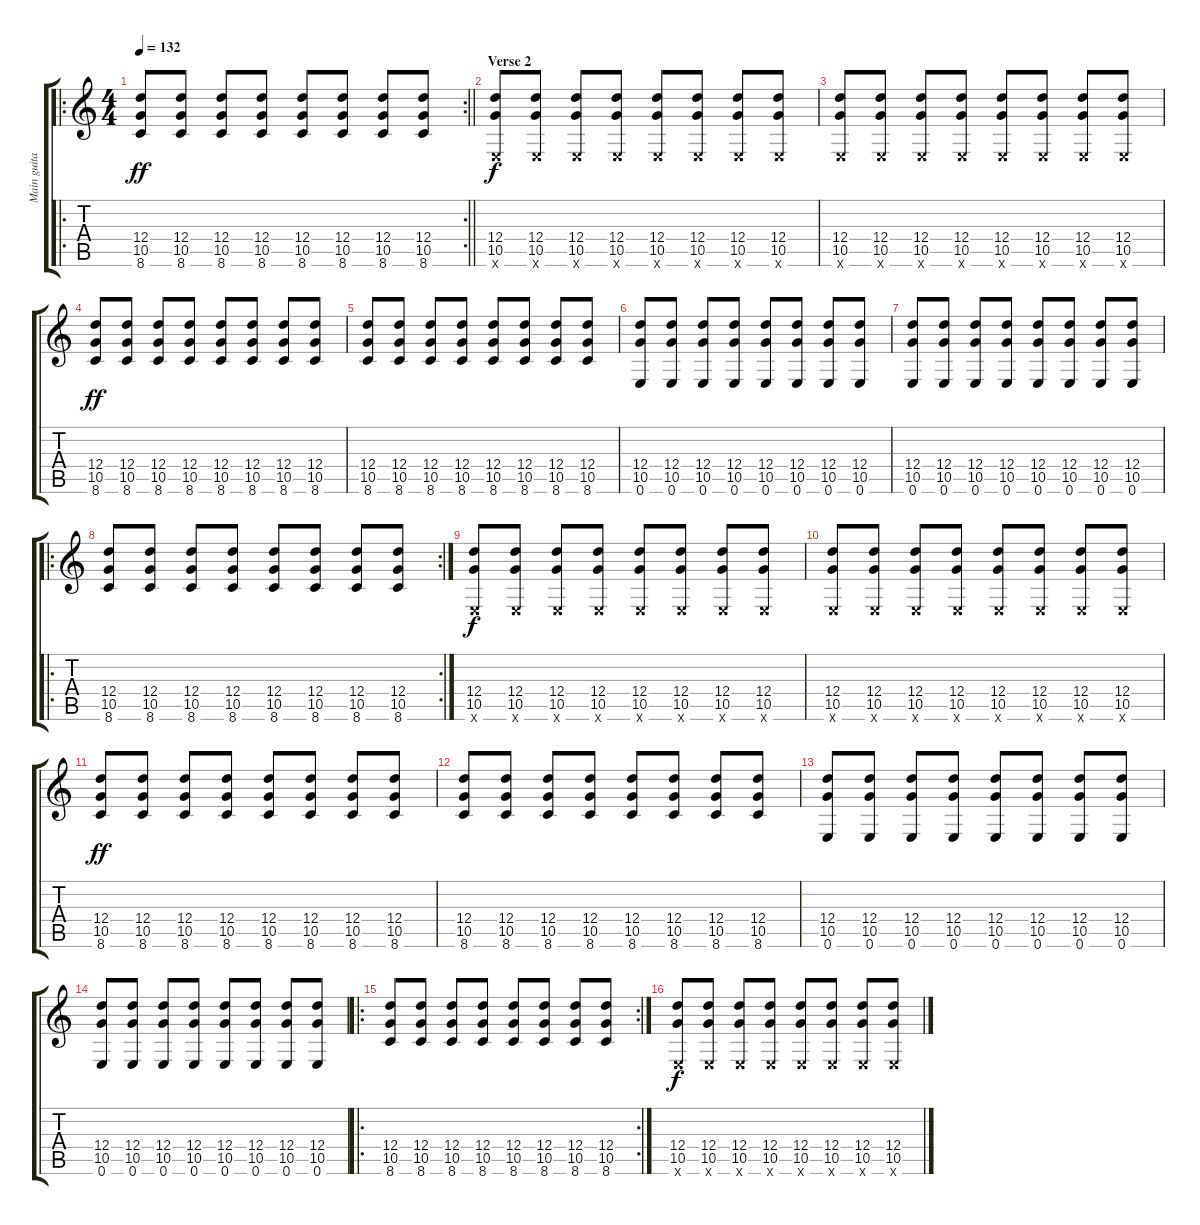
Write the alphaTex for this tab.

\track ("Main guitar" "Main guita") {instrument overdrivenguitar}
\staff {score tabs}
\tuning (E4 B3 G3 D3 A2 E2) {hide}
\ro
\rc 2
\ts (4 4)
\tempo 132
\clef g2
\barLineRight lightlight
\ks c
(12.4 10.5 8.6).8{dy ff} (12.4 10.5 8.6).8 (12.4 10.5 8.6).8 (12.4 10.5 8.6).8 (12.4 10.5 8.6).8 (12.4 10.5 8.6).8 (12.4 10.5 8.6).8 (12.4 10.5 8.6).8 |
\section ("" "Verse 2")
(12.4 10.5 0.6{x}).8{dy f volume 13 balance 8 instrument electricguitarjazz} (12.4 10.5 0.6{x}).8 (12.4 10.5 0.6{x}).8 (12.4 10.5 0.6{x}).8 (12.4 10.5 0.6{x}).8 (12.4 10.5 0.6{x}).8 (12.4 10.5 0.6{x}).8 (12.4 10.5 0.6{x}).8 |
(12.4 10.5 0.6{x}).8 (12.4 10.5 0.6{x}).8 (12.4 10.5 0.6{x}).8 (12.4 10.5 0.6{x}).8 (12.4 10.5 0.6{x}).8 (12.4 10.5 0.6{x}).8 (12.4 10.5 0.6{x}).8 (12.4 10.5 0.6{x}).8 |
(12.4 10.5 8.6).8{dy ff} (12.4 10.5 8.6).8 (12.4 10.5 8.6).8 (12.4 10.5 8.6).8 (12.4 10.5 8.6).8 (12.4 10.5 8.6).8 (12.4 10.5 8.6).8 (12.4 10.5 8.6).8 |
(12.4 10.5 8.6).8 (12.4 10.5 8.6).8 (12.4 10.5 8.6).8 (12.4 10.5 8.6).8 (12.4 10.5 8.6).8 (12.4 10.5 8.6).8 (12.4 10.5 8.6).8 (12.4 10.5 8.6).8 |
(12.4 10.5 0.6).8 (12.4 10.5 0.6).8 (12.4 10.5 0.6).8 (12.4 10.5 0.6).8 (12.4 10.5 0.6).8 (12.4 10.5 0.6).8 (12.4 10.5 0.6).8 (12.4 10.5 0.6).8 |
(12.4 10.5 0.6).8 (12.4 10.5 0.6).8 (12.4 10.5 0.6).8 (12.4 10.5 0.6).8 (12.4 10.5 0.6).8 (12.4 10.5 0.6).8 (12.4 10.5 0.6).8 (12.4 10.5 0.6).8 |
\ro
\rc 2
(12.4 10.5 8.6).8 (12.4 10.5 8.6).8 (12.4 10.5 8.6).8 (12.4 10.5 8.6).8 (12.4 10.5 8.6).8 (12.4 10.5 8.6).8 (12.4 10.5 8.6).8 (12.4 10.5 8.6).8 |
(12.4 10.5 0.6{x}).8{dy f volume 13 balance 8 instrument electricguitarjazz} (12.4 10.5 0.6{x}).8 (12.4 10.5 0.6{x}).8 (12.4 10.5 0.6{x}).8 (12.4 10.5 0.6{x}).8 (12.4 10.5 0.6{x}).8 (12.4 10.5 0.6{x}).8 (12.4 10.5 0.6{x}).8 |
(12.4 10.5 0.6{x}).8 (12.4 10.5 0.6{x}).8 (12.4 10.5 0.6{x}).8 (12.4 10.5 0.6{x}).8 (12.4 10.5 0.6{x}).8 (12.4 10.5 0.6{x}).8 (12.4 10.5 0.6{x}).8 (12.4 10.5 0.6{x}).8 |
(12.4 10.5 8.6).8{dy ff} (12.4 10.5 8.6).8 (12.4 10.5 8.6).8 (12.4 10.5 8.6).8 (12.4 10.5 8.6).8 (12.4 10.5 8.6).8 (12.4 10.5 8.6).8 (12.4 10.5 8.6).8 |
(12.4 10.5 8.6).8 (12.4 10.5 8.6).8 (12.4 10.5 8.6).8 (12.4 10.5 8.6).8 (12.4 10.5 8.6).8 (12.4 10.5 8.6).8 (12.4 10.5 8.6).8 (12.4 10.5 8.6).8 |
(12.4 10.5 0.6).8 (12.4 10.5 0.6).8 (12.4 10.5 0.6).8 (12.4 10.5 0.6).8 (12.4 10.5 0.6).8 (12.4 10.5 0.6).8 (12.4 10.5 0.6).8 (12.4 10.5 0.6).8 |
(12.4 10.5 0.6).8 (12.4 10.5 0.6).8 (12.4 10.5 0.6).8 (12.4 10.5 0.6).8 (12.4 10.5 0.6).8 (12.4 10.5 0.6).8 (12.4 10.5 0.6).8 (12.4 10.5 0.6).8 |
\ro
\rc 2
(12.4 10.5 8.6).8 (12.4 10.5 8.6).8 (12.4 10.5 8.6).8 (12.4 10.5 8.6).8 (12.4 10.5 8.6).8 (12.4 10.5 8.6).8 (12.4 10.5 8.6).8 (12.4 10.5 8.6).8 |
(12.4 10.5 0.6{x}).8{dy f volume 13 balance 8 instrument electricguitarjazz} (12.4 10.5 0.6{x}).8 (12.4 10.5 0.6{x}).8 (12.4 10.5 0.6{x}).8 (12.4 10.5 0.6{x}).8 (12.4 10.5 0.6{x}).8 (12.4 10.5 0.6{x}).8 (12.4 10.5 0.6{x}).8
